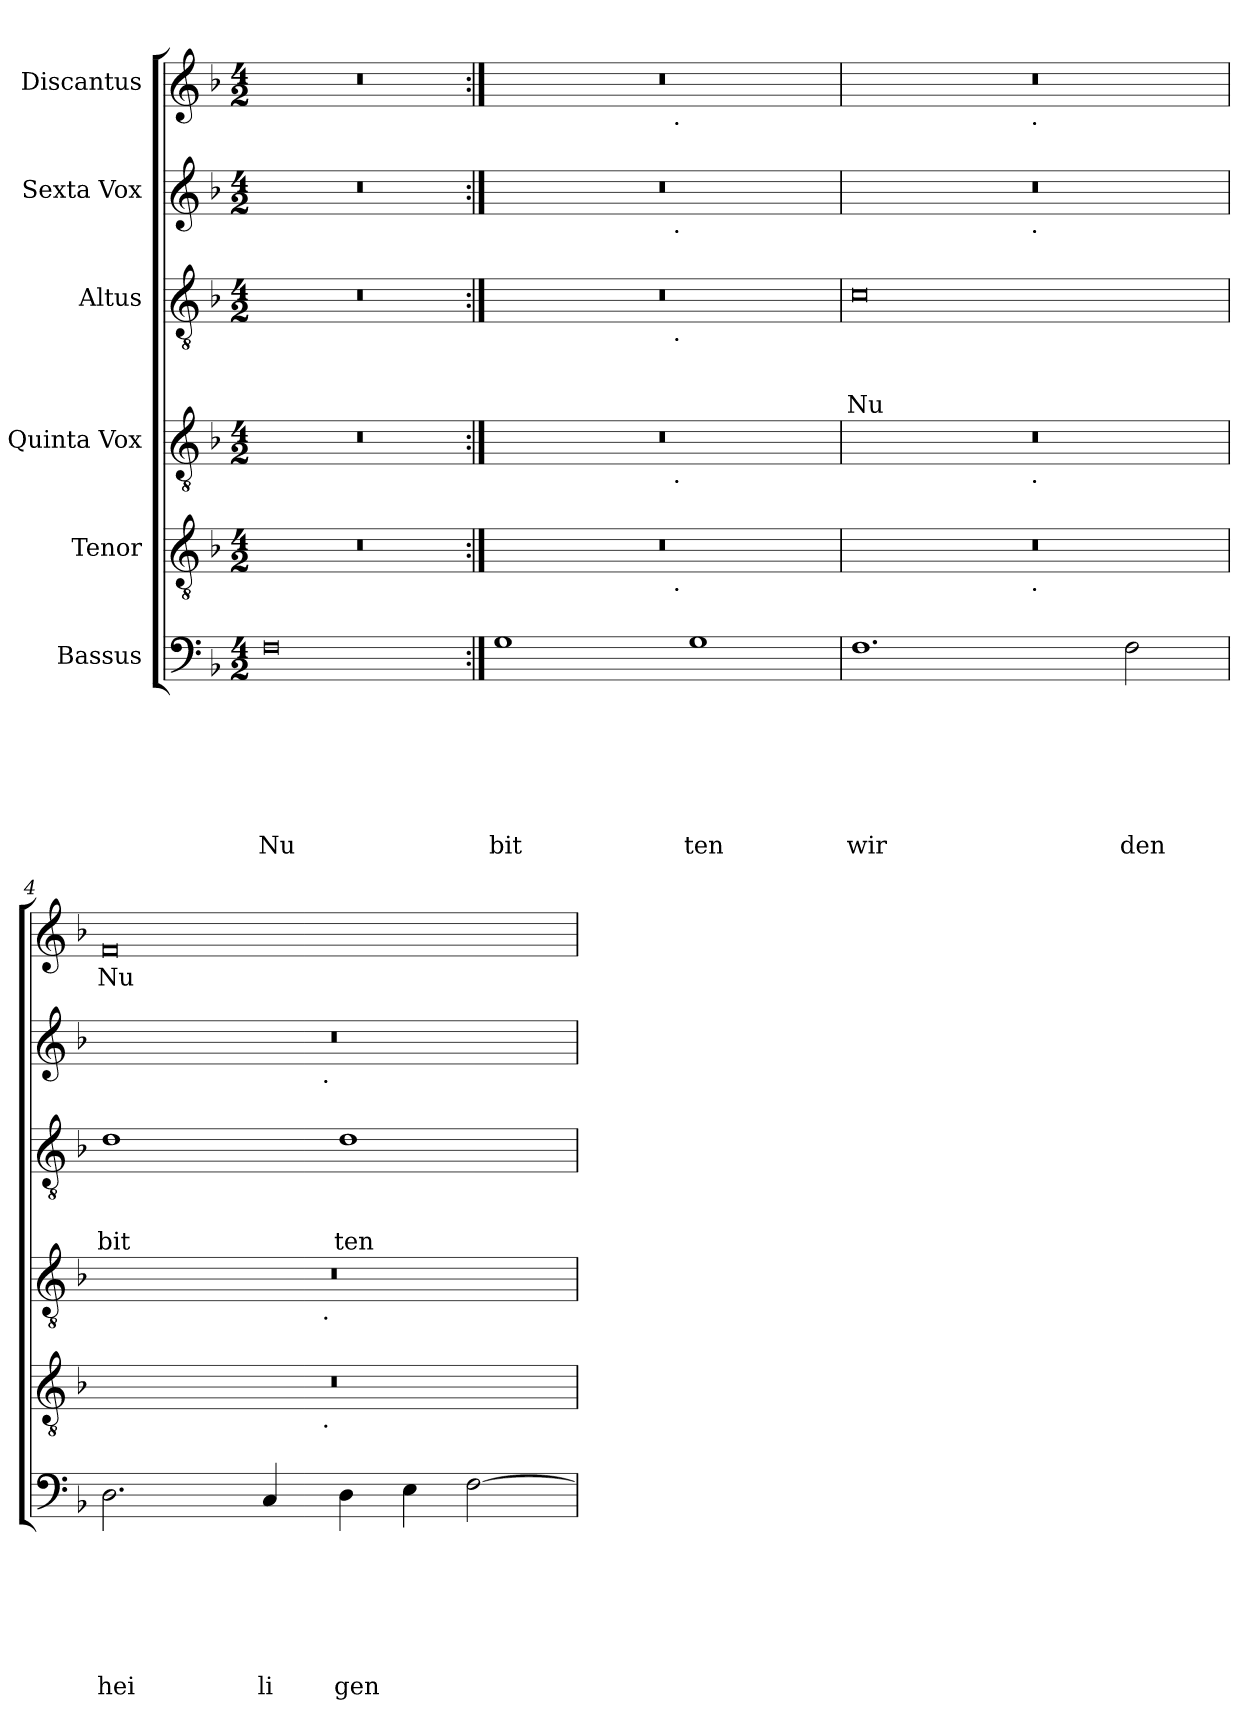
**kern	**text	**text	**text	**text	**text	**text	**text	**kern	**kern	**kern	**text	**text	**text	**kern	**kern	**text
*part6	*part6	*part6	*part6	*part6	*part6	*part6	*part6	*part5	*part4	*part3	*part3	*part3	*part3	*part2	*part1	*part1
*staff6	*staff6	*staff6	*staff6	*staff6	*staff6	*staff6	*staff6	*staff5	*staff4	*staff3	*staff3	*staff3	*staff3	*staff2	*staff1	*staff1
*I"Bassus	*	*	*	*	*	*	*	*I"Tenor	*I"Quinta Vox	*I"Altus	*	*	*	*I"Sexta Vox	*I"Discantus	*
*clefF4	*	*	*	*	*	*	*	*clefGv2	*clefGv2	*clefGv2	*	*	*	*clefG2	*clefG2	*
*k[b-]	*	*	*	*	*	*	*	*k[b-]	*k[b-]	*k[b-]	*	*	*	*k[b-]	*k[b-]	*
*F:	*	*	*	*	*	*	*	*F:	*F:	*F:	*	*	*	*F:	*F:	*
*M4/2	*	*	*	*	*	*	*	*M4/2	*M4/2	*M4/2	*	*	*	*M4/2	*M4/2	*
=1	=1	=1	=1	=1	=1	=1	=1	=1	=1	=1	=1	=1	=1	=1	=1	=1
!	!	!	!	!	!	!	!LO:LY:b	!	!	!	!	!	!	!	!	!
0F	.	.	.	.	.	.	Nu	0r	0r	0r	.	.	.	0r	0r	.
=2:|!	=2:|!	=2:|!	=2:|!	=2:|!	=2:|!	=2:|!	=2:|!	=2:|!	=2:|!	=2:|!	=2:|!	=2:|!	=2:|!	=2:|!	=2:|!	=2:|!
!	!	!	!	!	!	!	!LO:LY:b	!	!	!	!	!	!	!	!	!
*	*	*	*	*	*	*	*	*^	*^	*^	*	*	*	*^	*^	*
1G	.	.	.	.	.	.	bit	0r	2ryy	0r	2ryy	0r	2ryy	.	.	.	0r	2ryy	0r	2ryy	.
.	.	.	.	.	.	.	.	.	4...ryy	.	4...ryy	.	4...ryy	.	.	.	.	4...ryy	.	4...ryy	.
!	!	!	!	!	!	!	!	!	!	!	!	!	!	!	!	!	!	!	!	!LO:TX:b:t=.	!
!	!	!	!	!	!	!	!	!	!	!	!	!	!	!	!	!	!	!LO:TX:b:t=.	!	!	!
!	!	!	!	!	!	!	!	!	!	!	!	!	!LO:TX:b:t=.	!	!	!	!	!	!	!	!
!	!	!	!	!	!	!	!	!	!	!	!LO:TX:b:t=.	!	!	!	!	!	!	!	!	!	!
!	!	!	!	!	!	!	!	!	!LO:TX:b:t=.	!	!	!	!	!	!	!	!	!	!	!	!
.	.	.	.	.	.	.	.	.	1ryy	.	1ryy	.	1ryy	.	.	.	.	1ryy	.	1ryy	.
!	!	!	!	!	!	!	!LO:LY:b	!	!	!	!	!	!	!	!	!	!	!	!	!	!
1G	.	.	.	.	.	.	ten	.	.	.	.	.	.	.	.	.	.	.	.	.	.
.	.	.	.	.	.	.	.	.	32ryy	.	32ryy	.	32ryy	.	.	.	.	32ryy	.	32ryy	.
=3!	=3!	=3!	=3!	=3!	=3!	=3!	=3!	=3!	=3!	=3!	=3!	=3!	=3!	=3!	=3!	=3!	=3!	=3!	=3!	=3!	=3!
!	!	!	!	!	!	!	!LO:LY:b	!	!	!	!	!	!	!	!	!LO:LY:b	!	!	!	!	!
*	*	*	*	*	*	*	*	*	*	*	*	*v	*v	*	*	*	*	*	*	*	*
1.F	.	.	.	.	.	.	wir	0r	2ryy	0r	2ryy	0c	.	.	Nu	0r	2ryy	0r	2ryy	.
.	.	.	.	.	.	.	.	.	4...ryy	.	4...ryy	.	.	.	.	.	4...ryy	.	4...ryy	.
!	!	!	!	!	!	!	!	!	!	!	!	!	!	!	!	!	!	!	!LO:TX:b:t=.	!
!	!	!	!	!	!	!	!	!	!	!	!	!	!	!	!	!	!LO:TX:b:t=.	!	!	!
!	!	!	!	!	!	!	!	!	!	!	!LO:TX:b:t=.	!	!	!	!	!	!	!	!	!
!	!	!	!	!	!	!	!	!	!LO:TX:b:t=.	!	!	!	!	!	!	!	!	!	!	!
.	.	.	.	.	.	.	.	.	1ryy	.	1ryy	.	.	.	.	.	1ryy	.	1ryy	.
!	!	!	!	!	!	!	!LO:LY:b	!	!	!	!	!	!	!	!	!	!	!	!	!
2F\	.	.	.	.	.	.	den	.	.	.	.	.	.	.	.	.	.	.	.	.
.	.	.	.	.	.	.	.	.	32ryy	.	32ryy	.	.	.	.	.	32ryy	.	32ryy	.
=4!	=4!	=4!	=4!	=4!	=4!	=4!	=4!	=4!	=4!	=4!	=4!	=4!	=4!	=4!	=4!	=4!	=4!	=4!	=4!	=4!
!	!	!	!	!	!	!	!LO:LY:b	!	!	!	!	!	!	!	!LO:LY:b	!	!	!	!	!LO:LY:b
*	*	*	*	*	*	*	*	*	*	*	*	*	*	*	*	*	*	*v	*v	*
2.D\	.	.	.	.	.	.	hei	0r	2ryy	0r	2ryy	1d	.	.	bit	0r	2ryy	0f	Nu
.	.	.	.	.	.	.	.	.	4...ryy	.	4...ryy	.	.	.	.	.	4...ryy	.	.
!	!	!	!	!	!	!	!LO:LY:b	!	!	!	!	!	!	!	!	!	!	!	!
4C/	.	.	.	.	.	.	li	.	.	.	.	.	.	.	.	.	.	.	.
!	!	!	!	!	!	!	!	!	!	!	!	!	!	!	!	!	!LO:TX:b:t=.	!	!
!	!	!	!	!	!	!	!	!	!	!	!LO:TX:b:t=.	!	!	!	!	!	!	!	!
!	!	!	!	!	!	!	!	!	!LO:TX:b:t=.	!	!	!	!	!	!	!	!	!	!
.	.	.	.	.	.	.	.	.	1ryy	.	1ryy	.	.	.	.	.	1ryy	.	.
!	!	!	!	!	!	!	!LO:LY:b	!	!	!	!	!	!	!	!LO:LY:b	!	!	!	!
4D\	.	.	.	.	.	.	gen	.	.	.	.	1d	.	.	ten	.	.	.	.
4E\	.	.	.	.	.	.	.	.	.	.	.	.	.	.	.	.	.	.	.
[>2F\	.	.	.	.	.	.	.	.	.	.	.	.	.	.	.	.	.	.	.
.	.	.	.	.	.	.	.	.	32ryy	.	32ryy	.	.	.	.	.	32ryy	.	.
*	*	*	*	*	*	*	*	*v	*v	*	*	*	*	*	*	*v	*v	*	*
*	*	*	*	*	*	*	*	*	*v	*v	*	*	*	*	*	*	*
=!	=!	=!	=!	=!	=!	=!	=!	=!	=!	=!	=!	=!	=!	=!	=!	=!
*-	*-	*-	*-	*-	*-	*-	*-	*-	*-	*-	*-	*-	*-	*-	*-	*-
